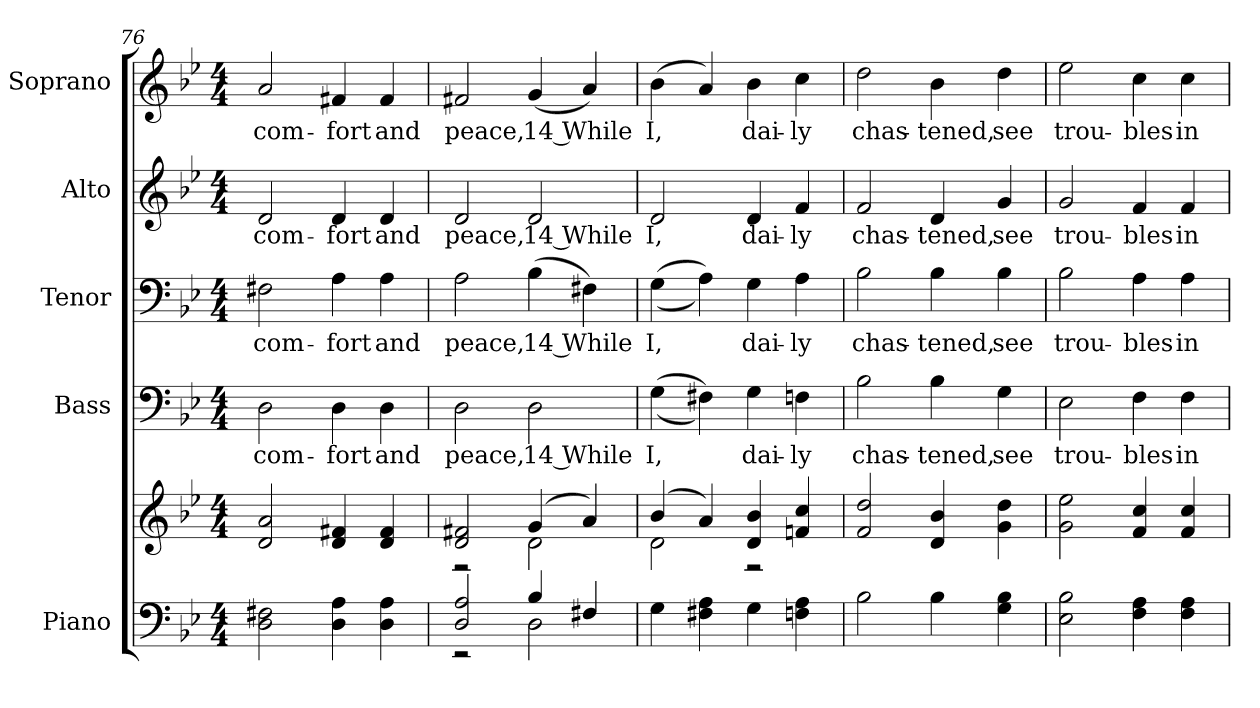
**kern	**kern	**kern	**text	**kern	**text	**kern	**text	**kern	**text
*part5	*part5	*part4	*part4	*part3	*part3	*part2	*part2	*part1	*part1
*staff6	*staff5	*staff4	*staff4	*staff3	*staff3	*staff2	*staff2	*staff1	*staff1
*I"Piano	*	*I"Bass	*	*I"Tenor	*	*I"Alto	*	*I"Soprano	*
*I'Pno.	*	*I'B.	*	*I'T.	*	*I'A.	*	*I'S.	*
*clefF4	*clefG2	*clefF4	*	*clefF4	*	*clefG2	*	*clefG2	*
*k[b-e-]	*k[b-e-]	*k[b-e-]	*	*k[b-e-]	*	*k[b-e-]	*	*k[b-e-]	*
*B-:	*B-:	*B-:	*	*B-:	*	*B-:	*	*B-:	*
*M4/4	*M4/4	*M4/4	*	*M4/4	*	*M4/4	*	*M4/4	*
=76	=76	=76	=76	=76	=76	=76	=76	=76	=76
!	!	!	!LO:LY:b:color=#000000	!	!	!	!	!	!
!	!	!	!	!	!LO:LY:b:color=#000000	!	!	!	!
!	!	!	!	!	!	!	!LO:LY:b:color=#000000	!	!
!	!	!	!	!	!	!	!	!	!LO:LY:b:color=#000000
2Di\ 2F#Xi	2di/ 2ai	2Di\	com-	2F#Xi\	com-	2di/	com-	2ai/	com-
!	!	!	!LO:LY:b:color=#000000	!	!	!	!	!	!
!	!	!	!	!	!LO:LY:b:color=#000000	!	!	!	!
!	!	!	!	!	!	!	!LO:LY:b:color=#000000	!	!
!	!	!	!	!	!	!	!	!	!LO:LY:b:color=#000000
4Di\ 4Ai	4di/ 4f#Xi	4Di\	-fort	4Ai\	-fort	4di/	-fort	4f#Xi/	-fort
!	!	!	!LO:LY:b:color=#000000	!	!	!	!	!	!
!	!	!	!	!	!LO:LY:b:color=#000000	!	!	!	!
!	!	!	!	!	!	!	!LO:LY:b:color=#000000	!	!
!	!	!	!	!	!	!	!	!	!LO:LY:b:color=#000000
4Di\ 4Ai	4di/ 4f#i	4Di\	and	4Ai\	and	4di/	and	4f#i/	and
!!LO:PB:g=z
=77	=77	=77	=77	=77	=77	=77	=77	=77	=77
*^	*^	*	*	*	*	*	*	*	*
!	!	!	!	!	!LO:LY:b:color=#000000	!	!	!	!	!	!
!	!	!	!	!	!	!	!LO:LY:b:color=#000000	!	!	!	!
!	!	!	!	!	!	!	!	!	!LO:LY:b:color=#000000	!	!
!	!	!	!	!	!	!	!	!	!	!	!LO:LY:b:color=#000000
2Di/ 2Ai	2r	2di/ 2f#Xi	2r	2Di\	peace,	2Ai\	peace,	2di/	peace,	2f#Xi/	peace,
!	!	!	!	!	!LO:LY:b:color=#000000	!	!	!	!	!	!
!	!	!	!	!	!	!	!LO:LY:b:color=#000000	!	!	!	!
!	!	!	!	!	!	!	!	!	!LO:LY:b:color=#000000	!	!
!	!	!	!	!	!	!	!	!	!	!	!LO:LY:b:color=#000000
4B-i/	2Di\	(4gi/	2di\	2Di\	14 While	(4B-i\	14 While	2di/	14 While	(4gi/	14 While
4F#Xi/	.	4ai/)	.	.	.	4F#Xi\)	.	.	.	4ai/)	.
*v	*v	*	*	*	*	*	*	*	*	*	*
=78	=78	=78	=78	=78	=78	=78	=78	=78	=78	=78
!	!	!	!	!LO:LY:b:color=#000000	!	!	!	!	!	!
!	!	!	!	!	!	!LO:LY:b:color=#000000	!	!	!	!
!	!	!	!	!	!	!	!	!LO:LY:b:color=#000000	!	!
!	!	!	!	!	!	!	!	!	!	!LO:LY:b:color=#000000
4Gi\	(4b-i/	2di\	((4Gi\	I,	((4Gi\	I,	2di/	I,	(4b-i\	I,
4F#Xi\ 4Ai	4ai/)	.	4F#Xi\))	.	4Ai\))	.	.	.	4ai/)	.
!	!	!	!	!LO:LY:b:color=#000000	!	!	!	!	!	!
!	!	!	!	!	!	!LO:LY:b:color=#000000	!	!	!	!
!	!	!	!	!	!	!	!	!LO:LY:b:color=#000000	!	!
!	!	!	!	!	!	!	!	!	!	!LO:LY:b:color=#000000
4Gi\	4di/ 4b-i	2r	4Gi\	dai-	4Gi\	dai-	4di/	dai-	4b-i\	dai-
!	!	!	!	!LO:LY:b:color=#000000	!	!	!	!	!	!
!	!	!	!	!	!	!LO:LY:b:color=#000000	!	!	!	!
!	!	!	!	!	!	!	!	!LO:LY:b:color=#000000	!	!
!	!	!	!	!	!	!	!	!	!	!LO:LY:b:color=#000000
4Fni\ 4Ai	4fni/ 4cci	.	4Fni\	-ly	4Ai\	-ly	4fi/	-ly	4cci\	-ly
*	*v	*v	*	*	*	*	*	*	*	*
=79	=79	=79	=79	=79	=79	=79	=79	=79	=79
!	!	!	!LO:LY:b:color=#000000	!	!	!	!	!	!
!	!	!	!	!	!LO:LY:b:color=#000000	!	!	!	!
!	!	!	!	!	!	!	!LO:LY:b:color=#000000	!	!
!	!	!	!	!	!	!	!	!	!LO:LY:b:color=#000000
2B-i\	2fi/ 2ddi	2B-i\	chas-	2B-i\	chas-	2fi/	chas-	2ddi\	chas-
!	!	!	!LO:LY:b:color=#000000	!	!	!	!	!	!
!	!	!	!	!	!LO:LY:b:color=#000000	!	!	!	!
!	!	!	!	!	!	!	!LO:LY:b:color=#000000	!	!
!	!	!	!	!	!	!	!	!	!LO:LY:b:color=#000000
4B-i\	4di/ 4b-i	4B-i\	-tened,	4B-i\	-tened,	4di/	-tened,	4b-i\	-tened,
!	!	!	!LO:LY:b:color=#000000	!	!	!	!	!	!
!	!	!	!	!	!LO:LY:b:color=#000000	!	!	!	!
!	!	!	!	!	!	!	!LO:LY:b:color=#000000	!	!
!	!	!	!	!	!	!	!	!	!LO:LY:b:color=#000000
4Gi\ 4B-i	4gi\ 4ddi	4Gi\	see	4B-i\	see	4gi/	see	4ddi\	see
=80	=80	=80	=80	=80	=80	=80	=80	=80	=80
!	!	!	!LO:LY:b:color=#000000	!	!	!	!	!	!
!	!	!	!	!	!LO:LY:b:color=#000000	!	!	!	!
!	!	!	!	!	!	!	!LO:LY:b:color=#000000	!	!
!	!	!	!	!	!	!	!	!	!LO:LY:b:color=#000000
2E-i\ 2B-i	2gi\ 2ee-i	2E-i\	trou-	2B-i\	trou-	2gi/	trou-	2ee-i\	trou-
!	!	!	!LO:LY:b:color=#000000	!	!	!	!	!	!
!	!	!	!	!	!LO:LY:b:color=#000000	!	!	!	!
!	!	!	!	!	!	!	!LO:LY:b:color=#000000	!	!
!	!	!	!	!	!	!	!	!	!LO:LY:b:color=#000000
4Fi\ 4Ai	4fi/ 4cci	4Fi\	-bles	4Ai\	-bles	4fi/	-bles	4cci\	-bles
!	!	!	!LO:LY:b:color=#000000	!	!	!	!	!	!
!	!	!	!	!	!LO:LY:b:color=#000000	!	!	!	!
!	!	!	!	!	!	!	!LO:LY:b:color=#000000	!	!
!	!	!	!	!	!	!	!	!	!LO:LY:b:color=#000000
4Fi\ 4Ai	4fi/ 4cci	4Fi\	in-	4Ai\	in-	4fi/	in-	4cci\	in-
=	=	=	=	=	=	=	=	=	=
*-	*-	*-	*-	*-	*-	*-	*-	*-	*-
